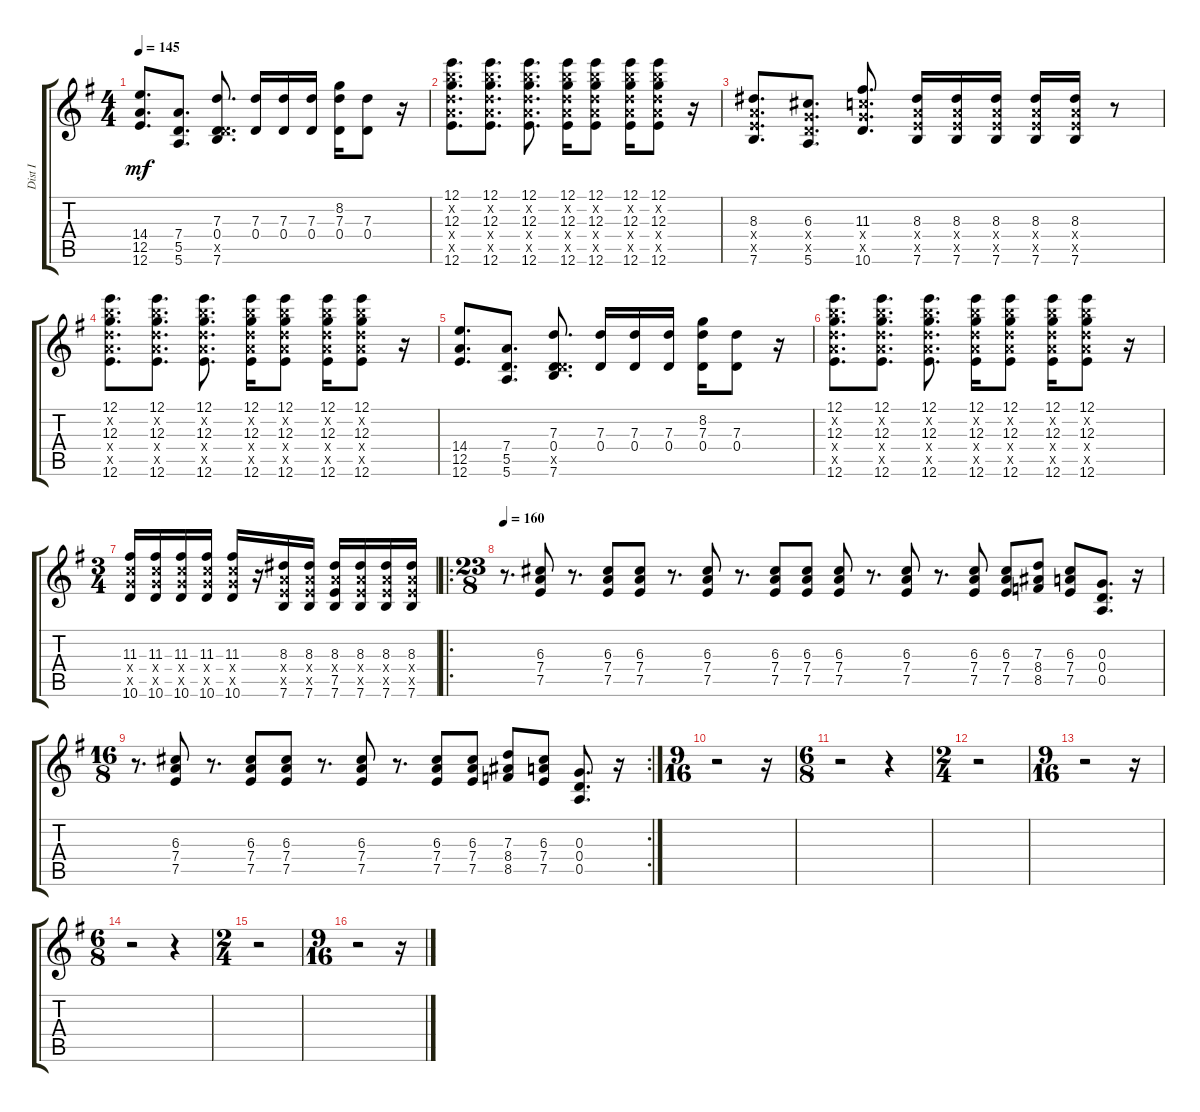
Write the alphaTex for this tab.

\track ("Dist I" "Dist I") {instrument distortionguitar}
\staff {score tabs}
\tuning (E4 B3 G3 D3 A2 E2) {hide}
\ts (4 4)
\tempo 145
\clef g2
\ks g
(14.4 12.5 12.6).8{d dy mf} (7.4 5.5 5.6).8{d} (7.3 0.4 5.5{x} 7.6).8{d} (7.3 0.4).16 (7.3 0.4).16 (7.3 0.4).16 (8.2 7.3 0.4).16 (7.3 0.4).8 r.16 |
(12.1 12.2{x} 12.3 12.4{x} 12.5{x} 12.6).8{d} (12.1 12.2{x} 12.3 12.4{x} 12.5{x} 12.6).8{d} (12.1 12.2{x} 12.3 12.4{x} 12.5{x} 12.6).8{d} (12.1 12.2{x} 12.3 12.4{x} 12.5{x} 12.6).16 (12.1 12.2{x} 12.3 12.4{x} 12.5{x} 12.6).8 (12.1 12.2{x} 12.3 12.4{x} 12.5{x} 12.6).16 (12.1 12.2{x} 12.3 12.4{x} 12.5{x} 12.6).8 r.16 |
(8.3 7.4{x} 7.5{x} 7.6).8{d} (6.3 5.4{x} 5.5{x} 5.6).8{d} (11.3 10.4{x} 10.5{x} 10.6).8{d} (8.3 7.4{x} 7.5{x} 7.6).16 (8.3 7.4{x} 7.5{x} 7.6).16 (8.3 7.4{x} 7.5{x} 7.6).16 (8.3 7.4{x} 7.5{x} 7.6).16 (8.3 7.4{x} 7.5{x} 7.6).16 r.8 |
(12.1 12.2{x} 12.3 12.4{x} 12.5{x} 12.6).8{d} (12.1 12.2{x} 12.3 12.4{x} 12.5{x} 12.6).8{d} (12.1 12.2{x} 12.3 12.4{x} 12.5{x} 12.6).8{d} (12.1 12.2{x} 12.3 12.4{x} 12.5{x} 12.6).16 (12.1 12.2{x} 12.3 12.4{x} 12.5{x} 12.6).8 (12.1 12.2{x} 12.3 12.4{x} 12.5{x} 12.6).16 (12.1 12.2{x} 12.3 12.4{x} 12.5{x} 12.6).8 r.16 |
(14.4 12.5 12.6).8{d} (7.4 5.5 5.6).8{d} (7.3 0.4 5.5{x} 7.6).8{d} (7.3 0.4).16 (7.3 0.4).16 (7.3 0.4).16 (8.2 7.3 0.4).16 (7.3 0.4).8 r.16 |
(12.1 12.2{x} 12.3 12.4{x} 12.5{x} 12.6).8{d} (12.1 12.2{x} 12.3 12.4{x} 12.5{x} 12.6).8{d} (12.1 12.2{x} 12.3 12.4{x} 12.5{x} 12.6).8{d} (12.1 12.2{x} 12.3 12.4{x} 12.5{x} 12.6).16 (12.1 12.2{x} 12.3 12.4{x} 12.5{x} 12.6).8 (12.1 12.2{x} 12.3 12.4{x} 12.5{x} 12.6).16 (12.1 12.2{x} 12.3 12.4{x} 12.5{x} 12.6).8 r.16 |
\ts (3 4)
(11.3 10.4{x} 10.5{x} 10.6).16 (11.3 10.4{x} 10.5{x} 10.6).16 (11.3 10.4{x} 10.5{x} 10.6).16 (11.3 10.4{x} 10.5{x} 10.6).16 (11.3 10.4{x} 10.5{x} 10.6).16 r.16 (8.3 7.4{x} 7.5{x} 7.6).16 (8.3 7.4{x} 7.5{x} 7.6).16 (8.3 7.4{x} 7.5 7.6).16 (8.3 7.4{x} 7.5{x} 7.6).16 (8.3 7.4{x} 7.5{x} 7.6).16 (8.3 7.4{x} 7.5{x} 7.6).16 |
\ro
\ts (23 8)
\tempo 160
r.8{d} (6.3 7.4 7.5).8 r.8{d} (6.3 7.4 7.5).8 (6.3 7.4 7.5).8 r.8{d} (6.3 7.4 7.5).8 r.8{d} (6.3 7.4 7.5).8 (6.3 7.4 7.5).8 (6.3 7.4 7.5).8 r.8{d} (6.3 7.4 7.5).8 r.8{d} (6.3 7.4 7.5).8 (6.3 7.4 7.5).8 (7.3 8.4 8.5).8 (6.3 7.4 7.5).8 (0.3 0.4 0.5).8{d} r.16 |
\rc 2
\ts (16 8)
r.8{d} (6.3 7.4 7.5).8 r.8{d} (6.3 7.4 7.5).8 (6.3 7.4 7.5).8 r.8{d} (6.3 7.4 7.5).8 r.8{d} (6.3 7.4 7.5).8 (6.3 7.4 7.5).8 (7.3 8.4 8.5).8 (6.3 7.4 7.5).8 (0.3 0.4 0.5).8{d} r.16 |
\ts (9 16)
r.2 r.16 |
\ts (6 8)
r.2 r.4 |
\ts (2 4)
r.2 |
\ts (9 16)
r.2 r.16 |
\ts (6 8)
r.2 r.4 |
\ts (2 4)
r.2 |
\ts (9 16)
r.2 r.16
